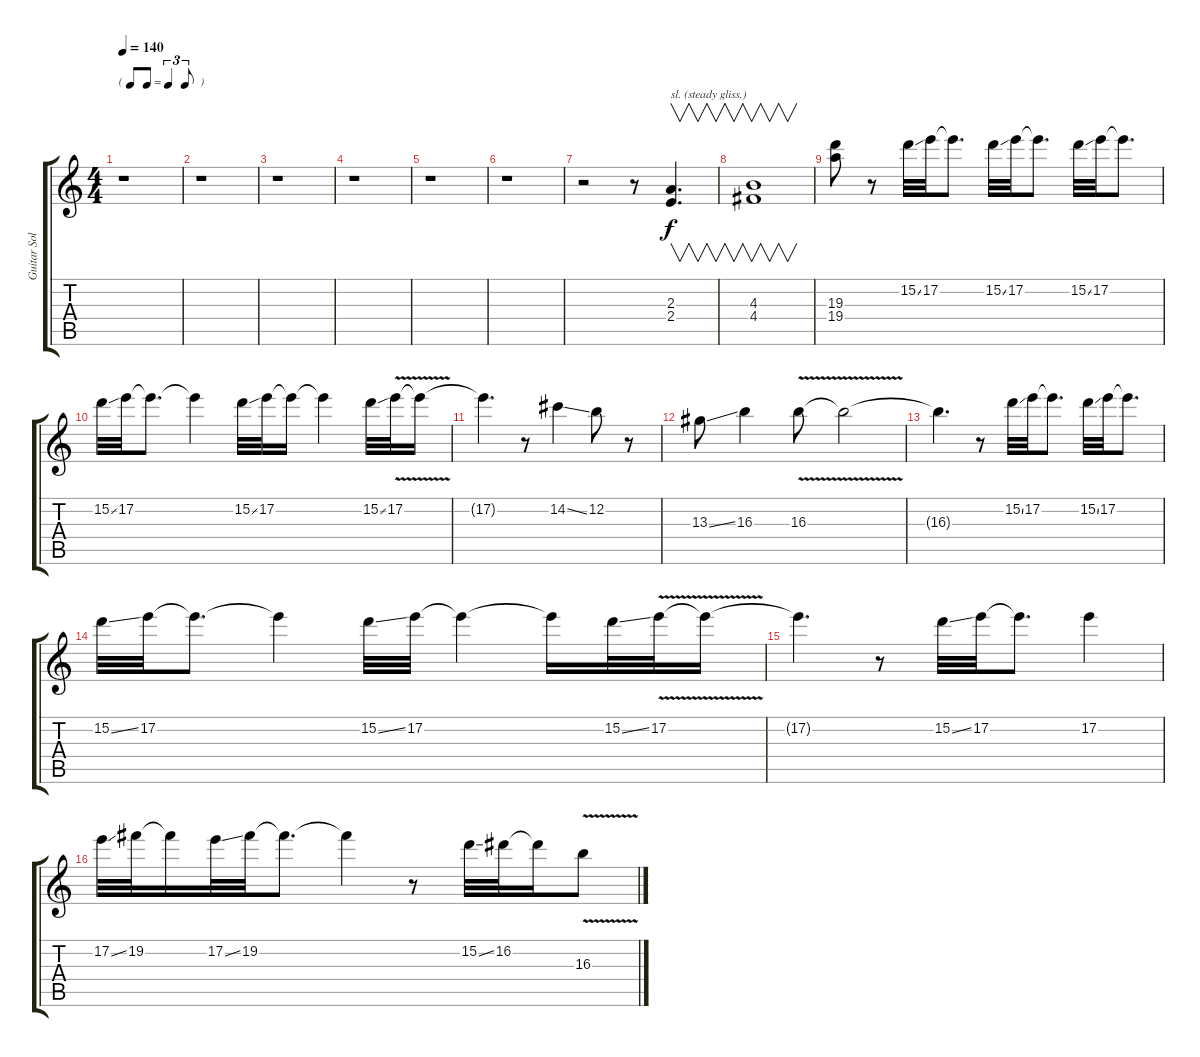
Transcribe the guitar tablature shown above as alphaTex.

\track ("Guitar Solo 2" "Guitar Sol") {instrument distortionguitar}
\staff {score tabs}
\tuning (E4 B3 G3 D3 A2 E2) {hide}
\ts (4 4)
\tf triplet8th
\tempo 140
\clef g2
\ks c
r.1{dy f} |
r.1 |
r.1 |
r.1 |
r.1 |
r.1 |
r.2 r.8 (2.3 2.4).4{v d txt "sl. (steady gliss.)"} |
(4.3 4.4).1{v} |
(19.3 19.4).8 r.8 15.2{ss}.32 17.2.32 17.2{t}.8{d} 15.2{ss}.32 17.2.32 17.2{t}.8{d} 15.2{ss}.32 17.2.32 17.2{t}.8{d} |
15.2{ss}.32 17.2.32 17.2{t}.8{d} 17.2{t}.4 15.2{ss}.32 17.2.32 17.2{t}.16 17.2{t}.4 15.2{ss}.32 17.2{v}.32 17.2{t}.16 |
17.2{t}.4{d} r.8 14.2{ss}.4 12.2.8 r.8 |
13.3{ss}.8 16.3.4 16.3{v}.8 16.3{t}.2 |
16.3{t}.4{d} r.8 15.2{ss}.32 17.2.32 17.2{t}.8{d} 15.2{ss}.32 17.2.32 17.2{t}.8{d} |
15.2{ss}.32 17.2.32 17.2{t}.8{d} 17.2{t}.4 15.2{ss}.32 17.2.32 17.2{t}.4 17.2{t}.16 15.2{ss}.32 17.2{v}.32 17.2{t}.16 |
17.2{t}.4{d} r.8 15.2{ss}.32 17.2.32 17.2{t}.8{d} 17.2.4 |
17.2{ss}.32 19.2.32 19.2{t}.16 17.2{ss}.32 19.2.32 19.2{t}.8{d} 19.2{t}.4 r.8 15.2{ss}.32 16.2.32 16.2{t}.16 16.3{v}.8
